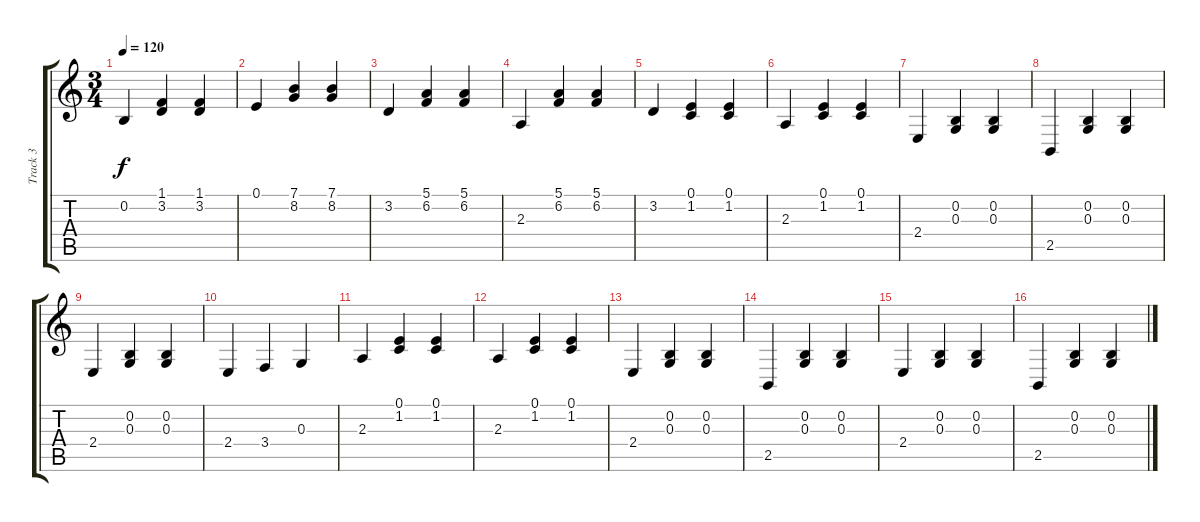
\track ("Track 3" "Track 3") {instrument brightacousticpiano}
\staff {score tabs}
\tuning (E4 B3 G3 D3 A2 E2) {hide}
\ts (3 4)
\tempo 120
\clef g2
\ks c
0.2.4{dy f} (1.1 3.2).4 (1.1 3.2).4 |
0.1.4 (7.1 8.2).4 (7.1 8.2).4 |
3.2.4 (5.1 6.2).4 (5.1 6.2).4 |
2.3.4 (5.1 6.2).4 (5.1 6.2).4 |
3.2.4 (0.1 1.2).4 (0.1 1.2).4 |
2.3.4 (0.1 1.2).4 (0.1 1.2).4 |
2.4.4 (0.2 0.3).4 (0.2 0.3).4 |
2.5.4 (0.2 0.3).4 (0.2 0.3).4 |
2.4.4 (0.2 0.3).4 (0.2 0.3).4 |
2.4.4 3.4.4 0.3.4 |
2.3.4 (0.1 1.2).4 (0.1 1.2).4 |
2.3.4 (0.1 1.2).4 (0.1 1.2).4 |
2.4.4 (0.2 0.3).4 (0.2 0.3).4 |
2.5.4 (0.2 0.3).4 (0.2 0.3).4 |
2.4.4 (0.2 0.3).4 (0.2 0.3).4 |
2.5.4 (0.2 0.3).4 (0.2 0.3).4
